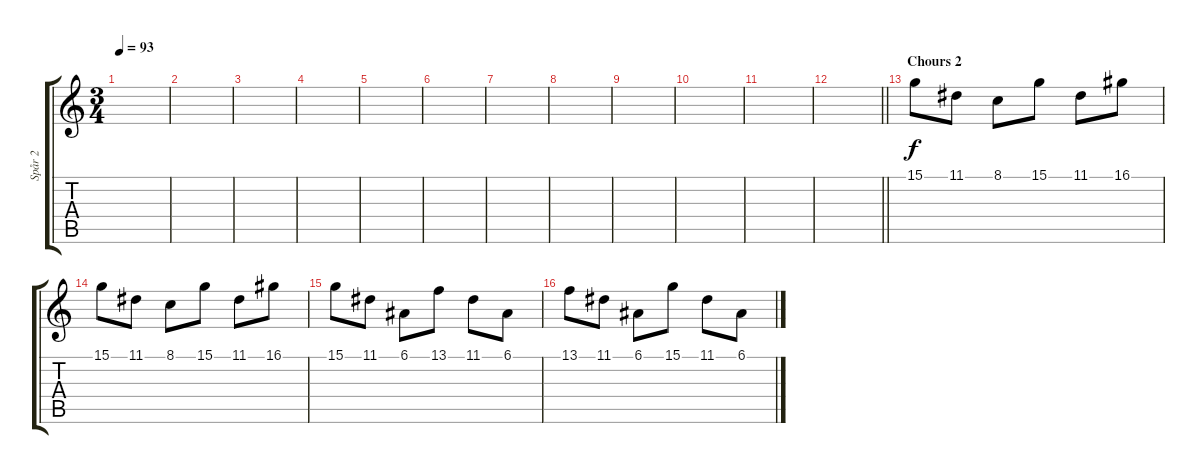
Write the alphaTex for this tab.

\track ("Spår 2" "Spår 2") {instrument electricpiano1}
\staff {score tabs}
\tuning (E4 B3 G3 D3 A2 E2) {hide}
\ts (3 4)
\tempo 93
\clef g2
\ks c
|
|
|
|
|
|
|
|
|
|
|
\barLineRight lightlight
|
\section ("" "Chours 2")
15.1.8 11.1.8 8.1.8 15.1.8 11.1.8 16.1.8 |
15.1.8 11.1.8 8.1.8 15.1.8 11.1.8 16.1.8 |
15.1.8 11.1.8 6.1.8 13.1.8 11.1.8 6.1.8 |
13.1.8 11.1.8 6.1.8 15.1.8 11.1.8 6.1.8
